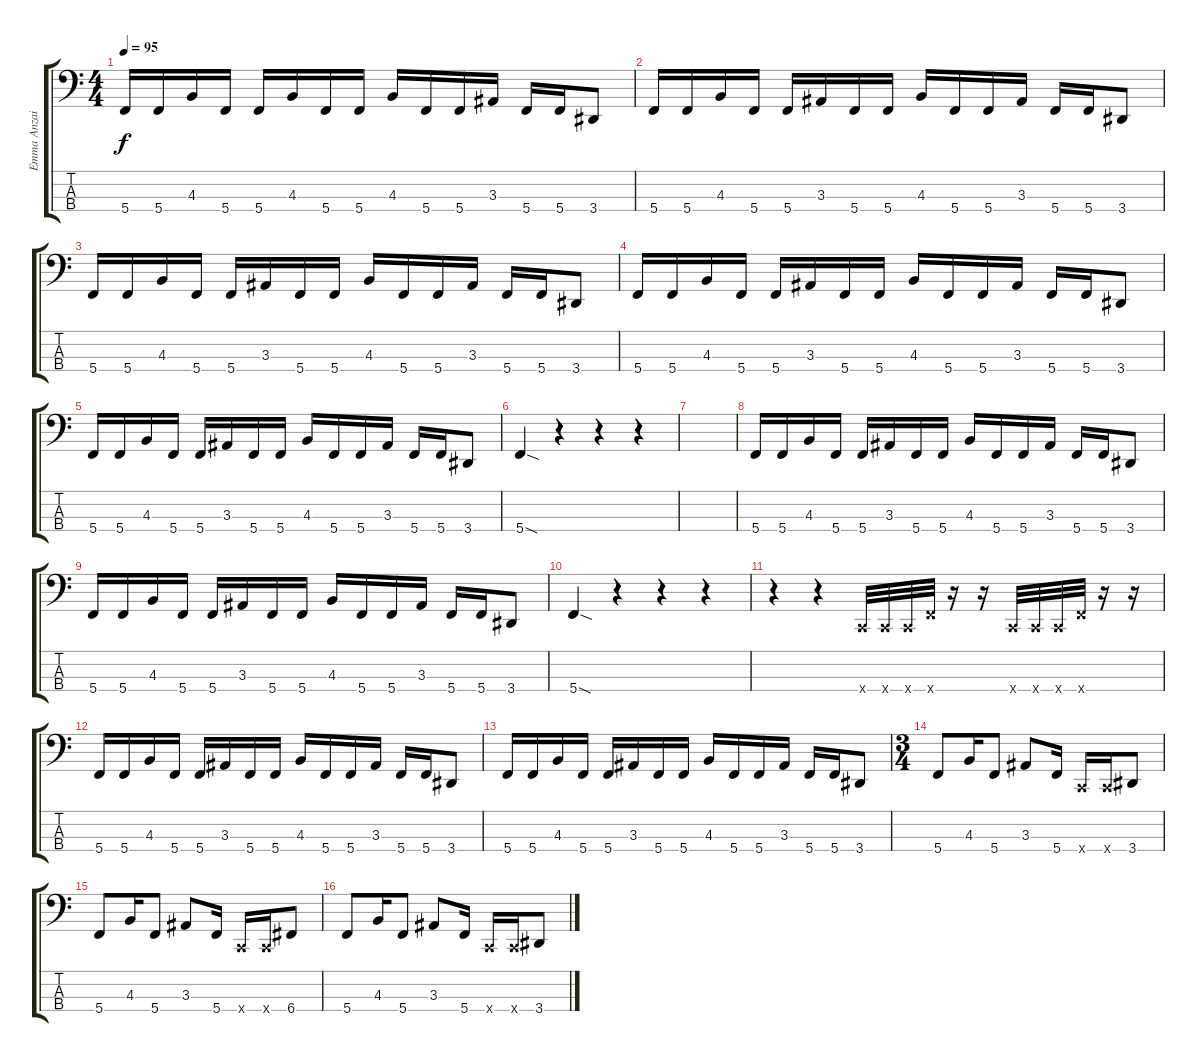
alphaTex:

\track ("Emma Anzai" "Emma Anzai") {instrument electricbassfinger}
\staff {score tabs}
\tuning (F2 C2 G1 C1) {hide}
\ts (4 4)
\tempo 95
\clef f4
\ks c
5.4.16{dy f instrument slapbass2} 5.4.16 4.3.16 5.4.16 5.4.16 4.3.16 5.4.16 5.4.16 4.3.16 5.4.16 5.4.16 3.3.16 5.4.16 5.4.16 3.4.8 |
5.4.16{instrument electricbassfinger} 5.4.16 4.3.16 5.4.16 5.4.16 3.3.16 5.4.16 5.4.16 4.3.16 5.4.16 5.4.16 3.3.16 5.4.16 5.4.16 3.4.8 |
5.4.16 5.4.16 4.3.16 5.4.16 5.4.16 3.3.16 5.4.16 5.4.16 4.3.16 5.4.16 5.4.16 3.3.16 5.4.16 5.4.16 3.4.8 |
5.4.16 5.4.16 4.3.16 5.4.16 5.4.16 3.3.16 5.4.16 5.4.16 4.3.16 5.4.16 5.4.16 3.3.16 5.4.16 5.4.16 3.4.8 |
5.4.16 5.4.16 4.3.16 5.4.16 5.4.16 3.3.16 5.4.16 5.4.16 4.3.16 5.4.16 5.4.16 3.3.16 5.4.16 5.4.16 3.4.8 |
5.4{sod}.4 r.4 r.4 r.4 |
|
5.4.16 5.4.16 4.3.16 5.4.16 5.4.16 3.3.16 5.4.16 5.4.16 4.3.16 5.4.16 5.4.16 3.3.16 5.4.16 5.4.16 3.4.8 |
5.4.16 5.4.16 4.3.16 5.4.16 5.4.16 3.3.16 5.4.16 5.4.16 4.3.16 5.4.16 5.4.16 3.3.16 5.4.16 5.4.16 3.4.8 |
5.4{sod}.4 r.4 r.4 r.4 |
r.4 r.4 0.4{x}.32 0.4{x}.32 0.4{x}.32 5.4{x}.32 r.16 r.16 0.4{x}.32 0.4{x}.32 0.4{x}.32 5.4{x}.32 r.16 r.16 |
5.4.16 5.4.16 4.3.16 5.4.16 5.4.16 3.3.16 5.4.16 5.4.16 4.3.16 5.4.16 5.4.16 3.3.16 5.4.16 5.4.16 3.4.8 |
5.4.16 5.4.16 4.3.16 5.4.16 5.4.16 3.3.16 5.4.16 5.4.16 4.3.16 5.4.16 5.4.16 3.3.16 5.4.16 5.4.16 3.4.8 |
\ts (3 4)
5.4.8 4.3.16 5.4.8 3.3.8 5.4.16 0.4{x}.16 0.4{x}.16 3.4.8 |
5.4.8 4.3.16 5.4.8 3.3.8 5.4.16 0.4{x}.16 0.4{x}.16 6.4.8 |
5.4.8 4.3.16 5.4.8 3.3.8 5.4.16 0.4{x}.16 0.4{x}.16 3.4.8
